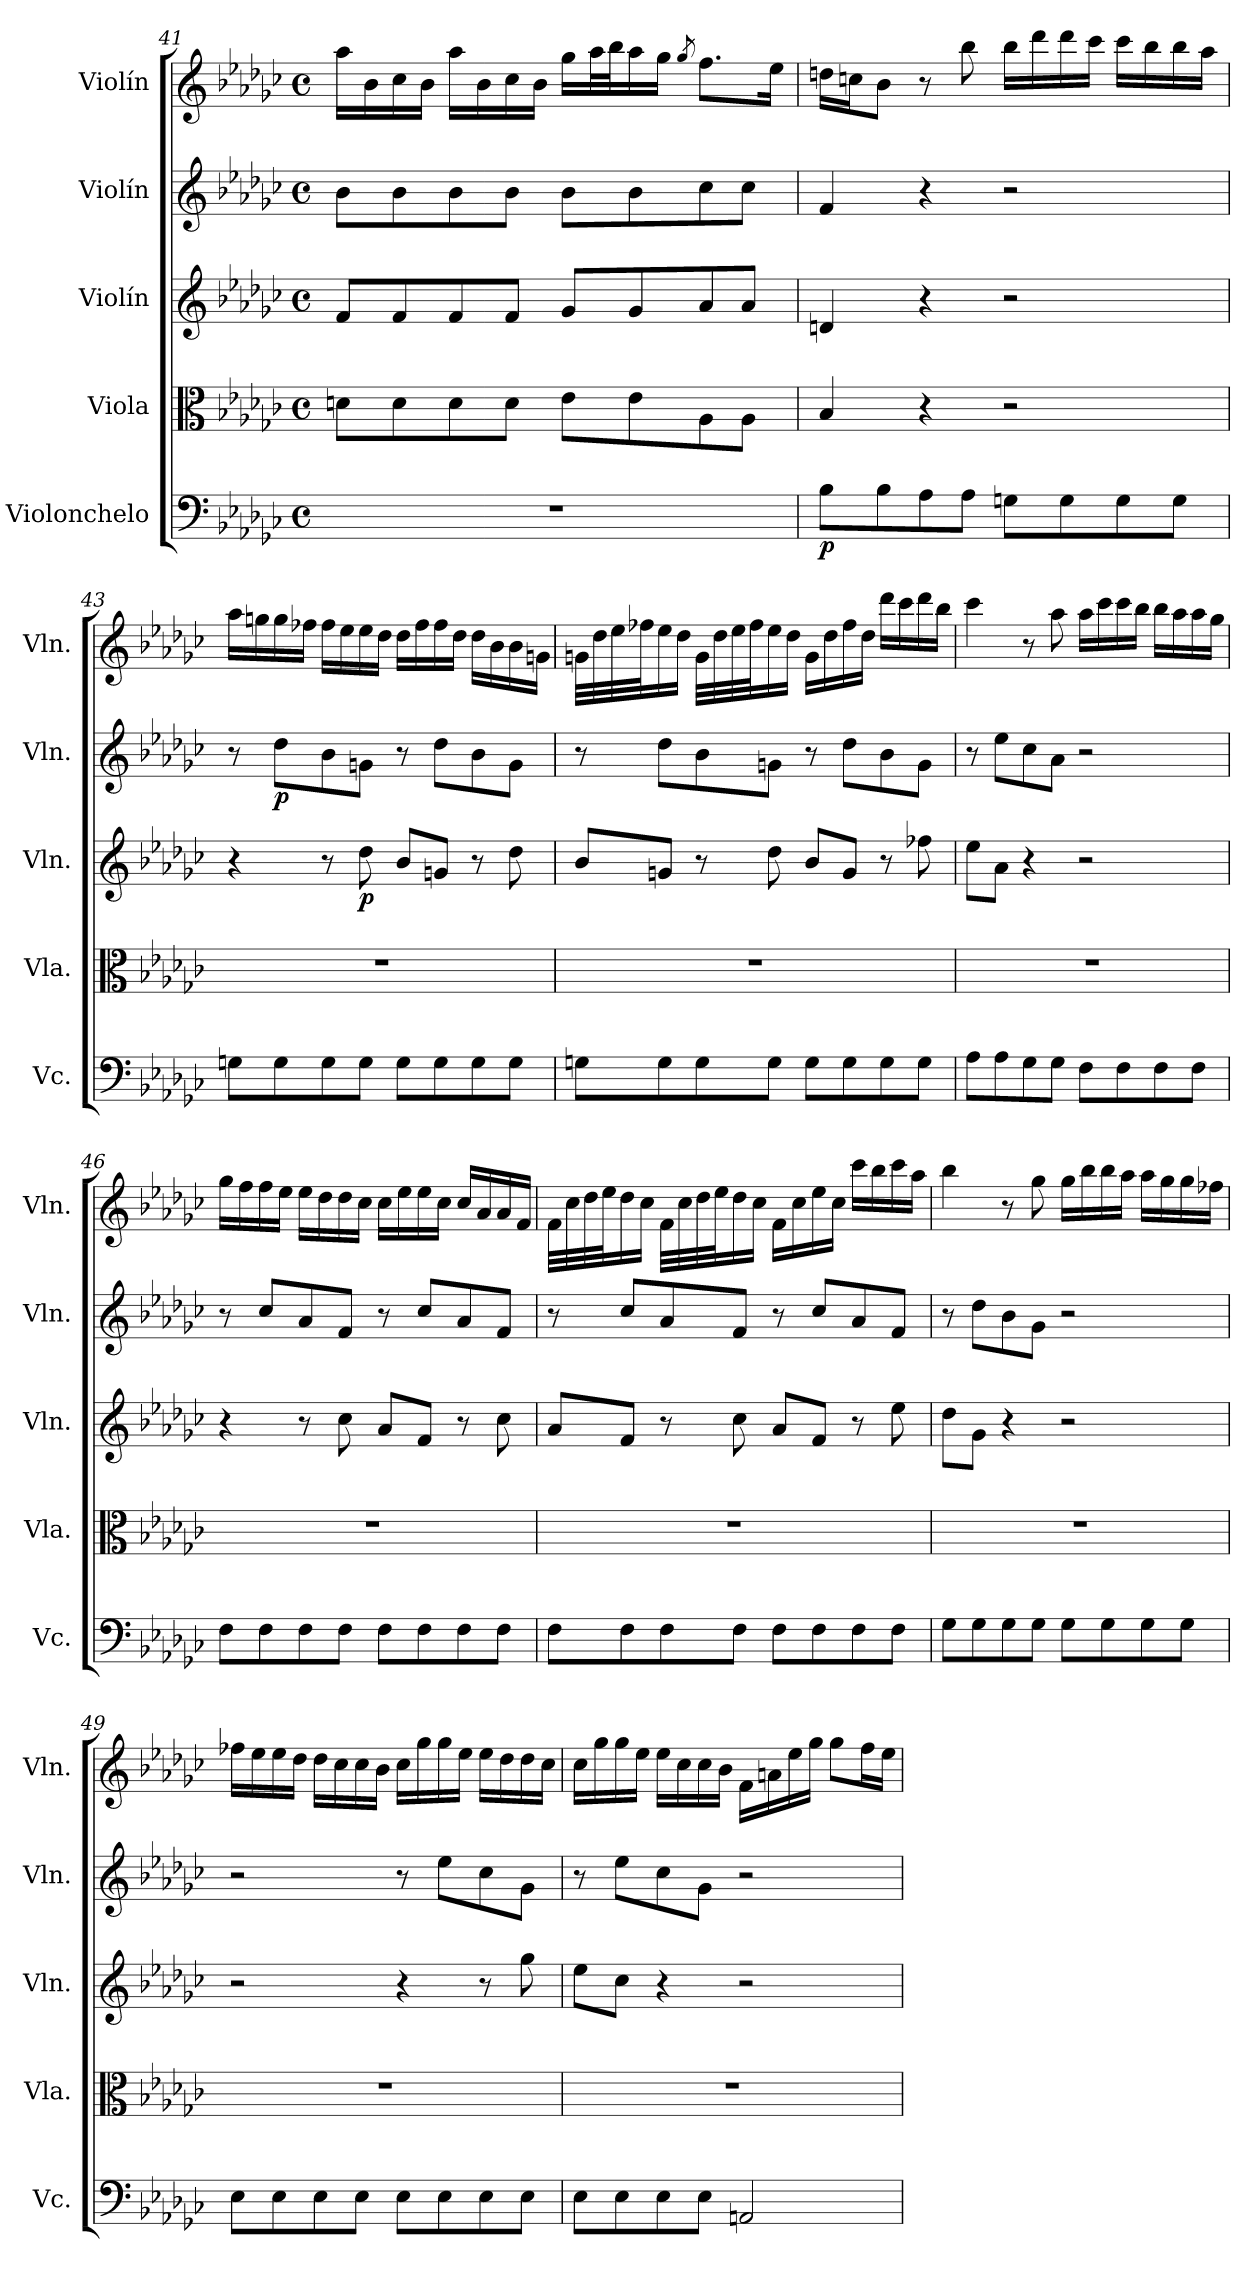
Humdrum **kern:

**kern	**dynam	**kern	**kern	**dynam	**kern	**dynam	**kern
*part5	*part5	*part4	*part3	*part3	*part2	*part2	*part1
*staff5	*staff5	*staff4	*staff3	*staff3	*staff2	*staff2	*staff1
*I"Violonchelo	*	*I"Viola	*I"Violín	*	*I"Violín	*	*I"Violín
*I'Vc.	*	*I'Vla.	*I'Vln.	*	*I'Vln.	*	*I'Vln.
!!LO:LB:g=z
*clefF4	*	*clefC3	*clefG2	*	*clefG2	*	*clefG2
*k[b-e-a-d-g-c-]	*	*k[b-e-a-d-g-c-]	*k[b-e-a-d-g-c-]	*	*k[b-e-a-d-g-c-]	*	*k[b-e-a-d-g-c-]
*M4/4	*	*M4/4	*M4/4	*	*M4/4	*	*M4/4
*met(c)	*	*met(c)	*met(c)	*	*met(c)	*	*met(c)
=41	=41	=41	=41	=41	=41	=41	=41
1r	.	8dn\L	8f/L	.	8b-\L	.	16aa-\LL
.	.	.	.	.	.	.	16b-\
.	.	8d\	8f/	.	8b-\	.	16cc-\
.	.	.	.	.	.	.	16b-\JJ
.	.	8d\	8f/	.	8b-\	.	16aa-\LL
.	.	.	.	.	.	.	16b-\
.	.	8d\J	8f/J	.	8b-\J	.	16cc-\
.	.	.	.	.	.	.	16b-\JJ
.	.	8e-\L	8g-/L	.	8b-\L	.	16gg-\LL
.	.	.	.	.	.	.	32aa-\L
.	.	.	.	.	.	.	32bb-\J
.	.	8e-\	8g-/	.	8b-\	.	16aa-\
.	.	.	.	.	.	.	16gg-\JJ
.	.	.	.	.	.	.	8qgg-/
.	.	8A-\	8a-/	.	8cc-\	.	8.ff\L
.	.	8A-\J	8a-/J	.	8cc-\J	.	.
.	.	.	.	.	.	.	16ee-\Jk
=42	=42	=42	=42	=42	=42	=42	=42
!	!LO:DY:b	!	!	!	!	!	!
8B-\L	p	4B-/	4dn/	.	4f/	.	16ddn\LL
.	.	.	.	.	.	.	16ccn\J
8B-\	.	.	.	.	.	.	8b-\J
8A-\	.	4r	4r	.	4r	.	8r
8A-\J	.	.	.	.	.	.	8bb-\
8Gn\L	.	2r	2r	.	2r	.	16bb-\LL
.	.	.	.	.	.	.	16ddd-\
8G\	.	.	.	.	.	.	16ddd-\
.	.	.	.	.	.	.	16ccc-\JJ
8G\	.	.	.	.	.	.	16ccc-\LL
.	.	.	.	.	.	.	16bb-\
8G\J	.	.	.	.	.	.	16bb-\
.	.	.	.	.	.	.	16aa-\JJ
!!LO:PB:g=z
=43	=43	=43	=43	=43	=43	=43	=43
8Gn\L	.	1r	4r	.	8r	.	16aa-\LL
.	.	.	.	.	.	.	16ggn\
!	!	!	!	!	!	!LO:DY:b	!
8G\	.	.	.	.	8dd-\L	p	16gg\
.	.	.	.	.	.	.	16ff-X\JJ
8G\	.	.	8r	.	8b-\	.	16ff-\LL
.	.	.	.	.	.	.	16ee-\
!	!	!	!	!LO:DY:b	!	!	!
8G\J	.	.	8dd-\	p	8gn\J	.	16ee-\
.	.	.	.	.	.	.	16dd-\JJ
8G\L	.	.	8b-/L	.	8r	.	16dd-\LL
.	.	.	.	.	.	.	16ff-\
8G\	.	.	8gn/J	.	8dd-\L	.	16ff-\
.	.	.	.	.	.	.	16dd-\JJ
8G\	.	.	8r	.	8b-\	.	16dd-\LL
.	.	.	.	.	.	.	16b-\
8G\J	.	.	8dd-\	.	8g\J	.	16b-\
.	.	.	.	.	.	.	16gn\JJ
=44	=44	=44	=44	=44	=44	=44	=44
8Gn\L	.	1r	8b-/L	.	8r	.	32gn\LLL
.	.	.	.	.	.	.	32dd-\
.	.	.	.	.	.	.	32ee-\
.	.	.	.	.	.	.	32ff-X\J
8G\	.	.	8gn/J	.	8dd-\L	.	16ee-\
.	.	.	.	.	.	.	16dd-\JJ
8G\	.	.	8r	.	8b-\	.	32g\LLL
.	.	.	.	.	.	.	32dd-\
.	.	.	.	.	.	.	32ee-\
.	.	.	.	.	.	.	32ff-\J
8G\J	.	.	8dd-\	.	8gn\J	.	16ee-\
.	.	.	.	.	.	.	16dd-\JJ
8G\L	.	.	8b-/L	.	8r	.	16g\LL
.	.	.	.	.	.	.	16dd-\
8G\	.	.	8g/J	.	8dd-\L	.	16ff-\
.	.	.	.	.	.	.	16dd-\JJ
8G\	.	.	8r	.	8b-\	.	16ddd-\LL
.	.	.	.	.	.	.	16ccc-\
8G\J	.	.	8ff-X\	.	8g\J	.	16ddd-\
.	.	.	.	.	.	.	16bb-\JJ
!!LO:LB:g=z
=45	=45	=45	=45	=45	=45	=45	=45
8A-\L	.	1r	8ee-\L	.	8r	.	4ccc-\
8A-\	.	.	8a-\J	.	8ee-\L	.	.
8G-\	.	.	4r	.	8cc-\	.	8r
8G-\J	.	.	.	.	8a-\J	.	8aa-\
8F\L	.	.	2r	.	2r	.	16aa-\LL
.	.	.	.	.	.	.	16ccc-\
8F\	.	.	.	.	.	.	16ccc-\
.	.	.	.	.	.	.	16bb-\JJ
8F\	.	.	.	.	.	.	16bb-\LL
.	.	.	.	.	.	.	16aa-\
8F\J	.	.	.	.	.	.	16aa-\
.	.	.	.	.	.	.	16gg-\JJ
=46	=46	=46	=46	=46	=46	=46	=46
8F\L	.	1r	4r	.	8r	.	16gg-\LL
.	.	.	.	.	.	.	16ff\
8F\	.	.	.	.	8cc-/L	.	16ff\
.	.	.	.	.	.	.	16ee-\JJ
8F\	.	.	8r	.	8a-/	.	16ee-\LL
.	.	.	.	.	.	.	16dd-\
8F\J	.	.	8cc-\	.	8f/J	.	16dd-\
.	.	.	.	.	.	.	16cc-\JJ
8F\L	.	.	8a-/L	.	8r	.	16cc-\LL
.	.	.	.	.	.	.	16ee-\
8F\	.	.	8f/J	.	8cc-/L	.	16ee-\
.	.	.	.	.	.	.	16cc-\JJ
8F\	.	.	8r	.	8a-/	.	16cc-/LL
.	.	.	.	.	.	.	16a-/
8F\J	.	.	8cc-\	.	8f/J	.	16a-/
.	.	.	.	.	.	.	16f/JJ
!!LO:PB:g=z
=47	=47	=47	=47	=47	=47	=47	=47
8F\L	.	1r	8a-/L	.	8r	.	32f\LLL
.	.	.	.	.	.	.	32cc-\
.	.	.	.	.	.	.	32dd-\
.	.	.	.	.	.	.	32ee-\J
8F\	.	.	8f/J	.	8cc-/L	.	16dd-\
.	.	.	.	.	.	.	16cc-\JJ
8F\	.	.	8r	.	8a-/	.	32f\LLL
.	.	.	.	.	.	.	32cc-\
.	.	.	.	.	.	.	32dd-\
.	.	.	.	.	.	.	32ee-\J
8F\J	.	.	8cc-\	.	8f/J	.	16dd-\
.	.	.	.	.	.	.	16cc-\JJ
8F\L	.	.	8a-/L	.	8r	.	16f\LL
.	.	.	.	.	.	.	16cc-\
8F\	.	.	8f/J	.	8cc-/L	.	16ee-\
.	.	.	.	.	.	.	16cc-\JJ
8F\	.	.	8r	.	8a-/	.	16ccc-\LL
.	.	.	.	.	.	.	16bb-\
8F\J	.	.	8ee-\	.	8f/J	.	16ccc-\
.	.	.	.	.	.	.	16aa-\JJ
=48	=48	=48	=48	=48	=48	=48	=48
8G-\L	.	1r	8dd-\L	.	8r	.	4bb-\
8G-\	.	.	8g-\J	.	8dd-\L	.	.
8G-\	.	.	4r	.	8b-\	.	8r
8G-\J	.	.	.	.	8g-\J	.	8gg-\
8G-\L	.	.	2r	.	2r	.	16gg-\LL
.	.	.	.	.	.	.	16bb-\
8G-\	.	.	.	.	.	.	16bb-\
.	.	.	.	.	.	.	16aa-\JJ
8G-\	.	.	.	.	.	.	16aa-\LL
.	.	.	.	.	.	.	16gg-\
8G-\J	.	.	.	.	.	.	16gg-\
.	.	.	.	.	.	.	16ff-X\JJ
!!LO:LB:g=z
=49	=49	=49	=49	=49	=49	=49	=49
8E-\L	.	1r	2r	.	2r	.	16ff-X\LL
.	.	.	.	.	.	.	16ee-\
8E-\	.	.	.	.	.	.	16ee-\
.	.	.	.	.	.	.	16dd-\JJ
8E-\	.	.	.	.	.	.	16dd-\LL
.	.	.	.	.	.	.	16cc-\
8E-\J	.	.	.	.	.	.	16cc-\
.	.	.	.	.	.	.	16b-\JJ
8E-\L	.	.	4r	.	8r	.	16cc-\LL
.	.	.	.	.	.	.	16gg-\
8E-\	.	.	.	.	8ee-\L	.	16gg-\
.	.	.	.	.	.	.	16ee-\JJ
8E-\	.	.	8r	.	8cc-\	.	16ee-\LL
.	.	.	.	.	.	.	16dd-\
8E-\J	.	.	8gg-\	.	8g-\J	.	16dd-\
.	.	.	.	.	.	.	16cc-\JJ
=50	=50	=50	=50	=50	=50	=50	=50
8E-\L	.	1r	8ee-\L	.	8r	.	16cc-\LL
.	.	.	.	.	.	.	16gg-\
8E-\	.	.	8cc-\J	.	8ee-\L	.	16gg-\
.	.	.	.	.	.	.	16ee-\JJ
8E-\	.	.	4r	.	8cc-\	.	16ee-\LL
.	.	.	.	.	.	.	16cc-\
8E-\J	.	.	.	.	8g-\J	.	16cc-\
.	.	.	.	.	.	.	16b-\JJ
2AAn/	.	.	2r	.	2r	.	16f\LL
.	.	.	.	.	.	.	16an\
.	.	.	.	.	.	.	16ee-\
.	.	.	.	.	.	.	16gg-\JJ
.	.	.	.	.	.	.	8gg-\L
.	.	.	.	.	.	.	16ff\L
.	.	.	.	.	.	.	16ee-\JJ
=	=	=	=	=	=	=	=
*-	*-	*-	*-	*-	*-	*-	*-
